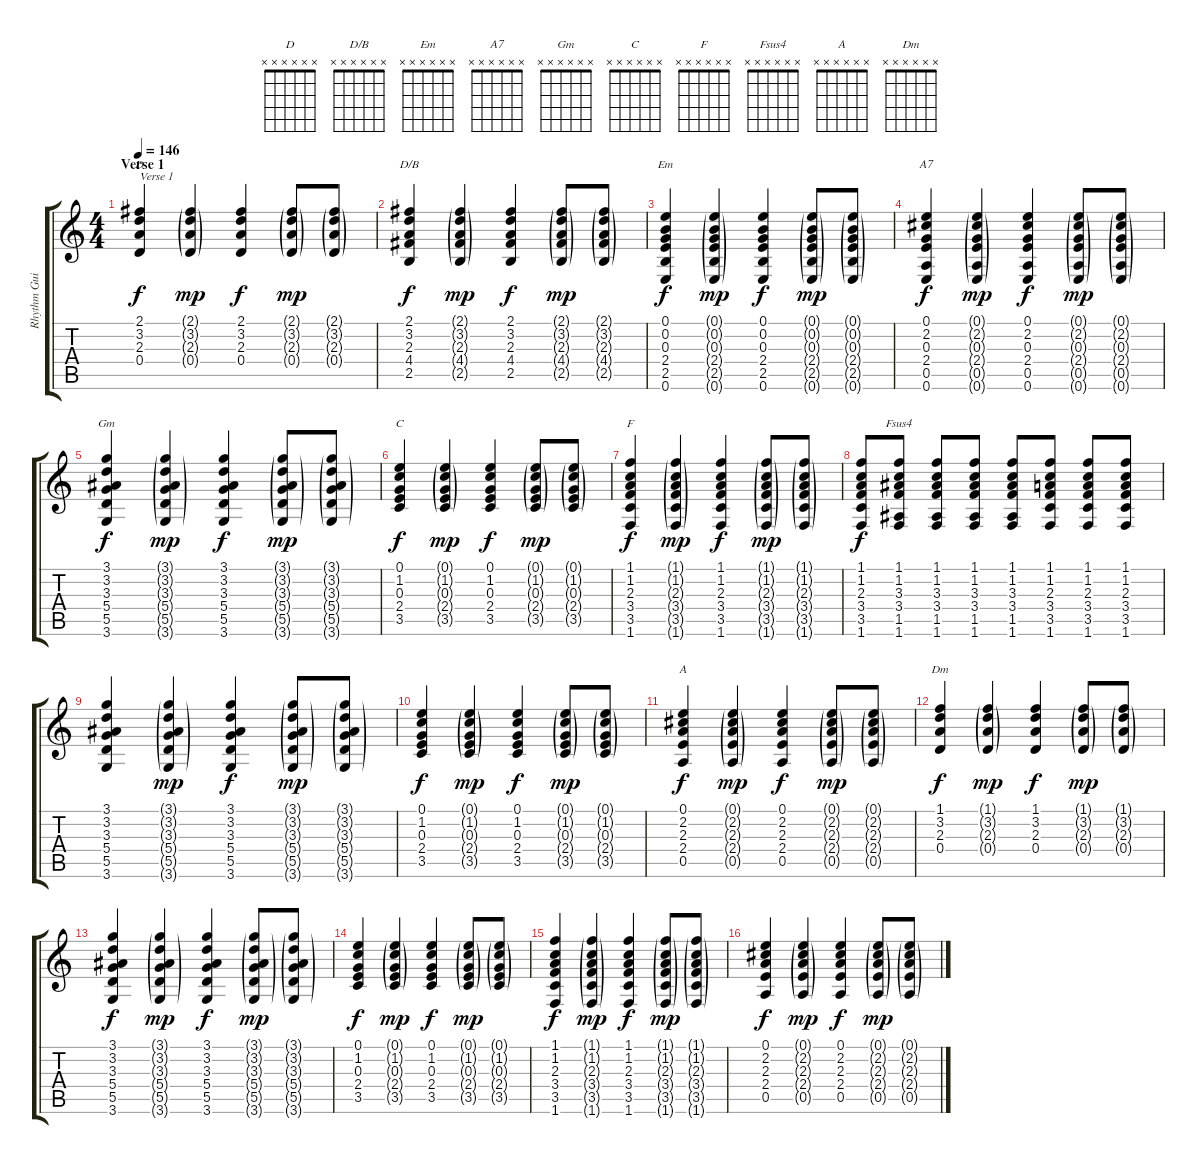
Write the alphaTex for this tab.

\track ("Rhythm Guitar" "Rhythm Gui") {instrument acousticguitarnylon}
\staff {score tabs}
\tuning (E4 B3 G3 D3 A2 E2) {hide}
\chord ("D" x x x x x x)
\chord ("D/B" x x x x x x)
\chord ("Em" x x x x x x)
\chord ("A7" x x x x x x)
\chord ("Gm" x x x x x x)
\chord ("C" x x x x x x)
\chord ("F" x x x x x x)
\chord ("Fsus4" x x x x x x)
\chord ("A" x x x x x x)
\chord ("Dm" x x x x x x)
\ts (4 4)
\section ("" "Verse 1")
\tempo 146
\clef g2
\ks c
(2.1 3.2 2.3 0.4).4{ch "D" txt "Verse 1" dy f instrument acousticguitarnylon} (2.1{g} 3.2{g} 2.3{g} 0.4{g}).4{dy mp} (2.1 3.2 2.3 0.4).4{dy f} (2.1{g} 3.2{g} 2.3{g} 0.4{g}).8{dy mp} (2.1{g} 3.2{g} 2.3{g} 0.4{g}).8 |
(2.1 3.2 2.3 4.4 2.5).4{ch "D/B" dy f} (2.1{g} 3.2{g} 2.3{g} 4.4{g} 2.5{g}).4{dy mp} (2.1 3.2 2.3 4.4 2.5).4{dy f} (2.1{g} 3.2{g} 2.3{g} 4.4{g} 2.5{g}).8{dy mp} (2.1{g} 3.2{g} 2.3{g} 4.4{g} 2.5{g}).8 |
(0.1 0.2 0.3 2.4 2.5 0.6).4{ch "Em" dy f} (0.1{g} 0.2{g} 0.3{g} 2.4{g} 2.5{g} 0.6{g}).4{dy mp} (0.1 0.2 0.3 2.4 2.5 0.6).4{dy f} (0.1{g} 0.2{g} 0.3{g} 2.4{g} 2.5{g} 0.6{g}).8{dy mp} (0.1{g} 0.2{g} 0.3{g} 2.4{g} 2.5{g} 0.6{g}).8 |
(0.1 2.2 0.3 2.4 0.5 0.6).4{ch "A7" dy f} (0.1{g} 2.2{g} 0.3{g} 2.4{g} 0.5{g} 0.6{g}).4{dy mp} (0.1 2.2 0.3 2.4 0.5 0.6).4{dy f} (0.1{g} 2.2{g} 0.3{g} 2.4{g} 0.5{g} 0.6{g}).8{dy mp} (0.1{g} 2.2{g} 0.3{g} 2.4{g} 0.5{g} 0.6{g}).8 |
(3.1 3.2 3.3 5.4 5.5 3.6).4{ch "Gm" dy f} (3.1{g} 3.2{g} 3.3{g} 5.4{g} 5.5{g} 3.6{g}).4{dy mp} (3.1 3.2 3.3 5.4 5.5 3.6).4{dy f} (3.1{g} 3.2{g} 3.3{g} 5.4{g} 5.5{g} 3.6{g}).8{dy mp} (3.1{g} 3.2{g} 3.3{g} 5.4{g} 5.5{g} 3.6{g}).8 |
(0.1 1.2 0.3 2.4 3.5).4{ch "C" dy f} (0.1{g} 1.2{g} 0.3{g} 2.4{g} 3.5{g}).4{dy mp} (0.1 1.2 0.3 2.4 3.5).4{dy f} (0.1{g} 1.2{g} 0.3{g} 2.4{g} 3.5{g}).8{dy mp} (0.1{g} 1.2{g} 0.3{g} 2.4{g} 3.5{g}).8 |
(1.1 1.2 2.3 3.4 3.5 1.6).4{ch "F" dy f} (1.1{g} 1.2{g} 2.3{g} 3.4{g} 3.5{g} 1.6{g}).4{dy mp} (1.1 1.2 2.3 3.4 3.5 1.6).4{dy f} (1.1{g} 1.2{g} 2.3{g} 3.4{g} 3.5{g} 1.6{g}).8{dy mp} (1.1{g} 1.2{g} 2.3{g} 3.4{g} 3.5{g} 1.6{g}).8 |
(1.1 1.2 2.3 3.4 3.5 1.6).8{dy f} (1.1 1.2 3.3 3.4 1.5 1.6).8{ch "Fsus4"} (1.1 1.2 3.3 3.4 1.5 1.6).8 (1.1 1.2 3.3 3.4 1.5 1.6).8 (1.1 1.2 3.3 3.4 1.5 1.6).8 (1.1 1.2 2.3 3.4 3.5 1.6).8 (1.1 1.2 2.3 3.4 3.5 1.6).8 (1.1 1.2 2.3 3.4 3.5 1.6).8 |
(3.1 3.2 3.3 5.4 5.5 3.6).4 (3.1{g} 3.2{g} 3.3{g} 5.4{g} 5.5{g} 3.6{g}).4{dy mp} (3.1 3.2 3.3 5.4 5.5 3.6).4{dy f} (3.1{g} 3.2{g} 3.3{g} 5.4{g} 5.5{g} 3.6{g}).8{dy mp} (3.1{g} 3.2{g} 3.3{g} 5.4{g} 5.5{g} 3.6{g}).8 |
(0.1 1.2 0.3 2.4 3.5).4{dy f} (0.1{g} 1.2{g} 0.3{g} 2.4{g} 3.5{g}).4{dy mp} (0.1 1.2 0.3 2.4 3.5).4{dy f} (0.1{g} 1.2{g} 0.3{g} 2.4{g} 3.5{g}).8{dy mp} (0.1{g} 1.2{g} 0.3{g} 2.4{g} 3.5{g}).8 |
(0.1 2.2 2.3 2.4 0.5).4{ch "A" dy f} (0.1{g} 2.2{g} 2.3{g} 2.4{g} 0.5{g}).4{dy mp} (0.1 2.2 2.3 2.4 0.5).4{dy f} (0.1{g} 2.2{g} 2.3{g} 2.4{g} 0.5{g}).8{dy mp} (0.1{g} 2.2{g} 2.3{g} 2.4{g} 0.5{g}).8 |
(1.1 3.2 2.3 0.4).4{ch "Dm" dy f} (1.1{g} 3.2{g} 2.3{g} 0.4{g}).4{dy mp} (1.1 3.2 2.3 0.4).4{dy f} (1.1{g} 3.2{g} 2.3{g} 0.4{g}).8{dy mp} (1.1{g} 3.2{g} 2.3{g} 0.4{g}).8 |
(3.1 3.2 3.3 5.4 5.5 3.6).4{dy f} (3.1{g} 3.2{g} 3.3{g} 5.4{g} 5.5{g} 3.6{g}).4{dy mp} (3.1 3.2 3.3 5.4 5.5 3.6).4{dy f} (3.1{g} 3.2{g} 3.3{g} 5.4{g} 5.5{g} 3.6{g}).8{dy mp} (3.1{g} 3.2{g} 3.3{g} 5.4{g} 5.5{g} 3.6{g}).8 |
(0.1 1.2 0.3 2.4 3.5).4{dy f} (0.1{g} 1.2{g} 0.3{g} 2.4{g} 3.5{g}).4{dy mp} (0.1 1.2 0.3 2.4 3.5).4{dy f} (0.1{g} 1.2{g} 0.3{g} 2.4{g} 3.5{g}).8{dy mp} (0.1{g} 1.2{g} 0.3{g} 2.4{g} 3.5{g}).8 |
(1.1 1.2 2.3 3.4 3.5 1.6).4{dy f} (1.1{g} 1.2{g} 2.3{g} 3.4{g} 3.5{g} 1.6{g}).4{dy mp} (1.1 1.2 2.3 3.4 3.5 1.6).4{dy f} (1.1{g} 1.2{g} 2.3{g} 3.4{g} 3.5{g} 1.6{g}).8{dy mp} (1.1{g} 1.2{g} 2.3{g} 3.4{g} 3.5{g} 1.6{g}).8 |
(0.1 2.2 2.3 2.4 0.5).4{dy f} (0.1{g} 2.2{g} 2.3{g} 2.4{g} 0.5{g}).4{dy mp} (0.1 2.2 2.3 2.4 0.5).4{dy f} (0.1{g} 2.2{g} 2.3{g} 2.4{g} 0.5{g}).8{dy mp} (0.1{g} 2.2{g} 2.3{g} 2.4{g} 0.5{g}).8
